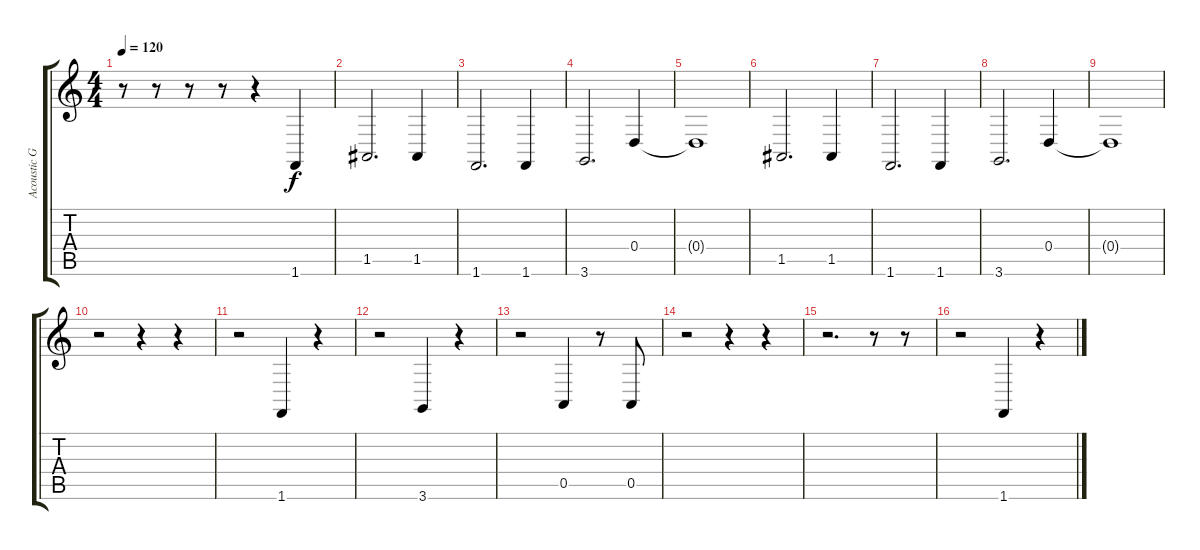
\track ("Acoustic Grand Piano" "Acoustic G") {instrument acousticgrandpiano}
\staff {score tabs}
\tuning (E4 B3 G3 D3 A2 E2) {hide}
\ts (4 4)
\tempo 120
\clef g2
\ks c
r.8{dy f} r.8 r.8 r.8 r.4 1.6.4 |
1.5.2{d} 1.5.4 |
1.6.2{d} 1.6.4 |
3.6.2{d} 0.4.4 |
0.4{t}.1 |
1.5.2{d} 1.5.4 |
1.6.2{d} 1.6.4 |
3.6.2{d} 0.4.4 |
0.4{t}.1 |
r.2 r.4 r.4 |
r.2 1.6.4 r.4 |
r.2 3.6.4 r.4 |
r.2 0.5.4 r.8 0.5.8 |
r.2 r.4 r.4 |
r.2{d} r.8 r.8 |
r.2 1.6.4 r.4
